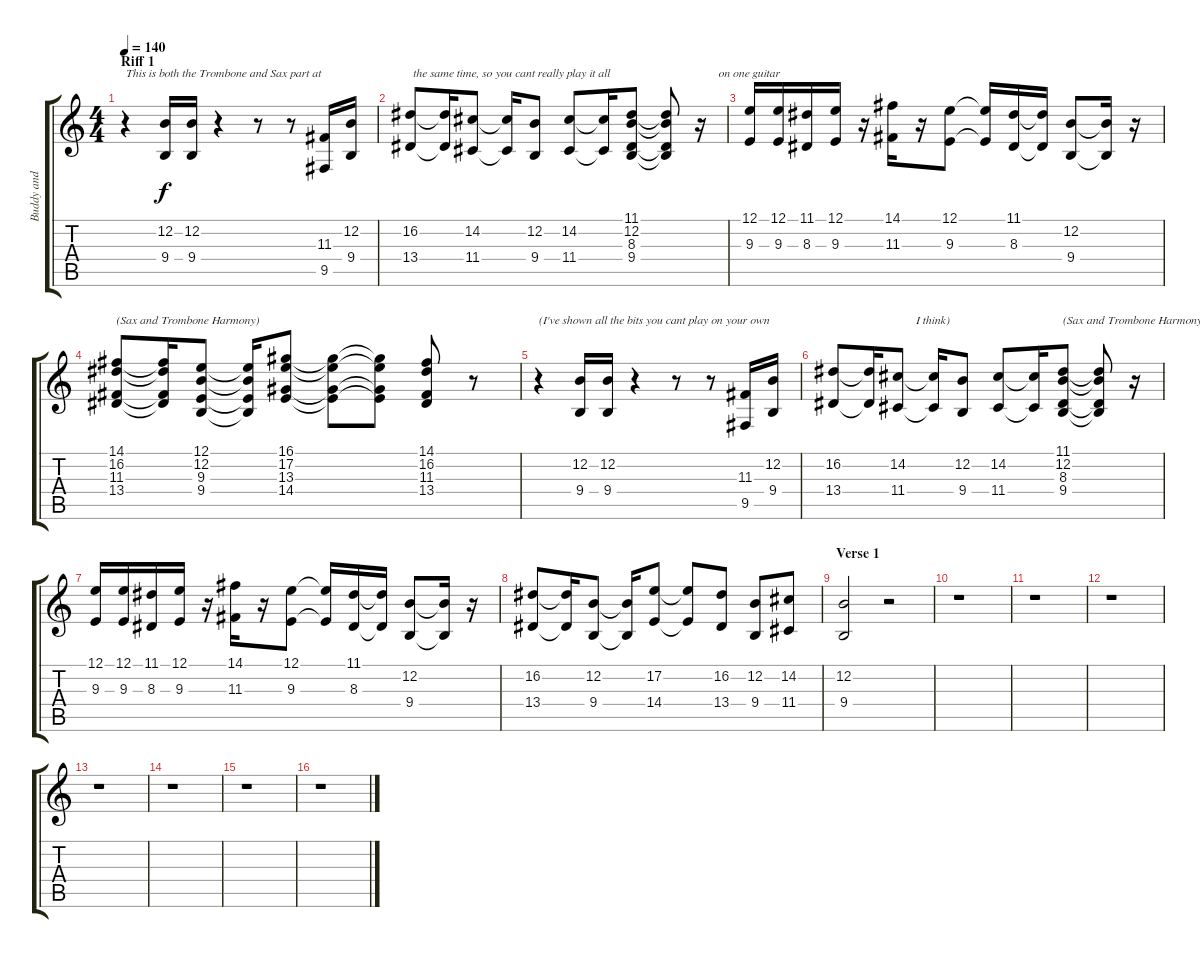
\track ("Buddy and JR (Trombone and Sax)" "Buddy and ") {instrument trumpet}
\staff {score tabs}
\tuning (E4 B3 G3 D3 A2 E2) {hide}
\ts (4 4)
\section ("" "Riff 1")
\tempo 140
\clef g2
\ks c
r.4{txt "This is both the Trombone and Sax part at" dy f instrument trumpet} (12.2 9.4).16 (12.2 9.4).16 r.4 r.8 r.8 (11.3 9.5).16 (12.2 9.4).16 |
(16.2 13.4).8{txt " the same time, so you cant really play it all"} (16.2{t} 13.4{t}).16 (14.2 11.4).8 (14.2{t} 11.4{t}).16 (12.2 9.4).8 (14.2 11.4).8 (14.2{t} 11.4{t}).16 (11.1 12.2 8.3 9.4).8 (11.1{t} 12.2{t} 8.3{t} 9.4{t}).8 r.16{txt "      on one guitar"} |
(12.1 9.3).16 (12.1 9.3).16 (11.1 8.3).16 (12.1 9.3).16 r.16 (14.1 11.3).16 r.16 (12.1 9.3).8 (12.1{t} 9.3{t}).16 (11.1 8.3).16 (11.1{t} 8.3{t}).16 (12.2 9.4).8 (12.2{t} 9.4{t}).16 r.16 |
(14.1 16.2 11.3 13.4).8{txt "(Sax and Trombone Harmony)" volume 13} (14.1{t} 16.2{t} 11.3{t} 13.4{t}).16 (12.1 12.2 9.3 9.4).8 (12.1{t} 12.2{t} 9.3{t} 9.4{t}).16 (16.1 17.2 13.3 14.4).8 (16.1{t} 17.2{t} 13.3{t} 14.4{t}).8 (16.1{t} 17.2{t} 13.3{t} 14.4{t}).8 (14.1 16.2 11.3 13.4).8 r.8 |
r.4{txt "(I've shown all the bits you cant play on your own"} (12.2 9.4).16 (12.2 9.4).16 r.4 r.8 r.8 (11.3 9.5).16 (12.2 9.4).16 |
(16.2 13.4).8 (16.2{t} 13.4{t}).16 (14.2 11.4).8{txt "      I think)"} (14.2{t} 11.4{t}).16 (12.2 9.4).8 (14.2 11.4).8 (14.2{t} 11.4{t}).16 (11.1 12.2 8.3 9.4).8{txt "(Sax and Trombone Harmony)"} (11.1{t} 12.2{t} 8.3{t} 9.4{t}).8 r.16 |
(12.1 9.3).16 (12.1 9.3).16 (11.1 8.3).16 (12.1 9.3).16 r.16 (14.1 11.3).16 r.16 (12.1 9.3).8 (12.1{t} 9.3{t}).16 (11.1 8.3).16 (11.1{t} 8.3{t}).16 (12.2 9.4).8 (12.2{t} 9.4{t}).16 r.16 |
(16.2 13.4).8 (16.2{t} 13.4{t}).16 (12.2 9.4).8 (12.2{t} 9.4{t}).16 (17.2 14.4).8 (17.2{t} 14.4{t}).8 (16.2 13.4).8 (12.2 9.4).8 (14.2 11.4).8 |
\section ("" "Verse 1")
(12.2 9.4).2 r.2 |
r.1 |
r.1 |
r.1 |
r.1 |
r.1 |
r.1 |
r.1
